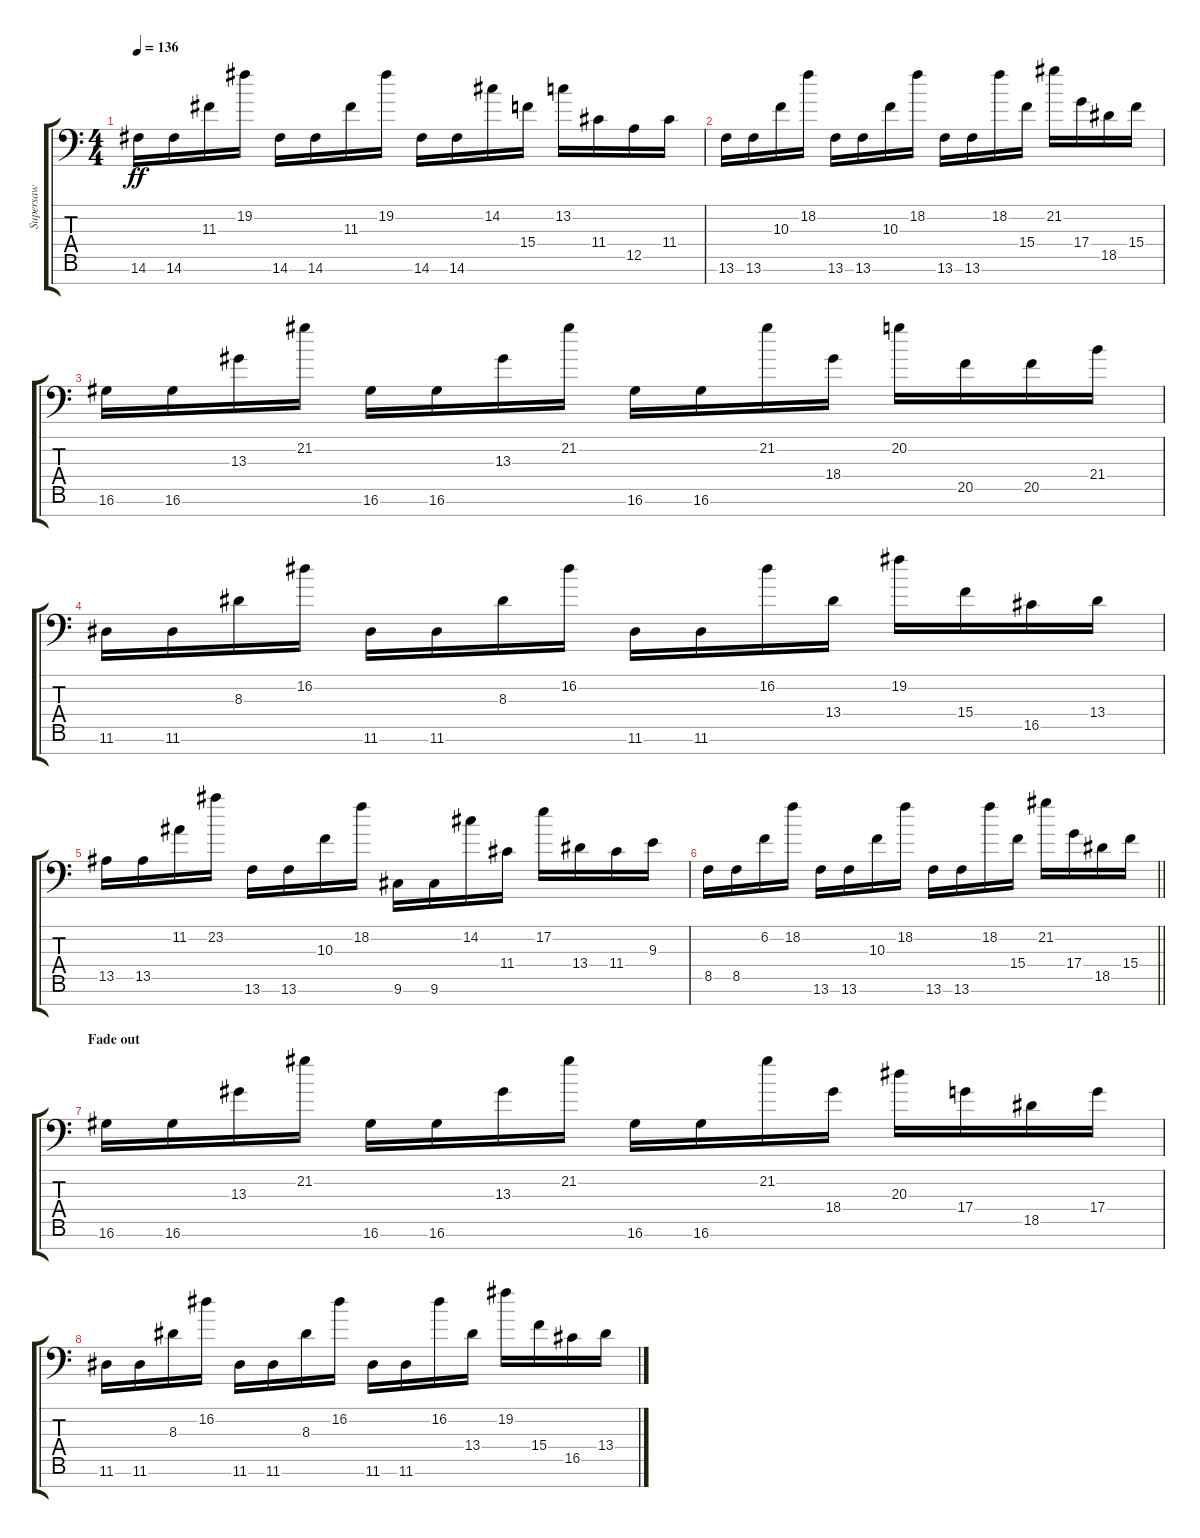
\track ("Supersaw" "Supersaw") {instrument lead2sawtooth}
\staff {score tabs}
\tuning (C8 B3 G3 D3 A2 E2 C-1) {hide}
\ts (4 4)
\tempo 136
\clef f4
\ks c
14.6.16{dy ff} 14.6.16 11.3.16 19.2.16 14.6.16 14.6.16 11.3.16 19.2.16 14.6.16 14.6.16 14.2.16 15.4.16 13.2.16 11.4.16 12.5.16 11.4.16 |
13.6.16 13.6.16 10.3.16 18.2.16 13.6.16 13.6.16 10.3.16 18.2.16 13.6.16 13.6.16 18.2.16 15.4.16 21.2.16 17.4.16 18.5.16 15.4.16 |
16.6.16 16.6.16 13.3.16 21.2.16 16.6.16 16.6.16 13.3.16 21.2.16 16.6.16 16.6.16 21.2.16 18.4.16 20.2.16 20.5.16 20.5.16 21.4.16 |
11.6.16 11.6.16 8.3.16 16.2.16 11.6.16 11.6.16 8.3.16 16.2.16 11.6.16 11.6.16 16.2.16 13.4.16 19.2.16 15.4.16 16.5.16 13.4.16 |
13.5.16 13.5.16 11.2.16 23.2.16 13.6.16 13.6.16 10.3.16 18.2.16 9.6.16 9.6.16 14.2.16 11.4.16 17.2.16 13.4.16 11.4.16 9.3.16 |
\barLineRight lightlight
8.5.16 8.5.16 6.2.16 18.2.16 13.6.16 13.6.16 10.3.16 18.2.16 13.6.16 13.6.16 18.2.16 15.4.16 21.2.16 17.4.16 18.5.16 15.4.16 |
\section ("" "Fade out")
16.6.16 16.6.16 13.3.16 21.2.16 16.6.16 16.6.16 13.3.16 21.2.16 16.6.16 16.6.16 21.2.16 18.4.16 20.3.16 17.4.16 18.5.16 17.4.16 |
11.6.16 11.6.16 8.3.16 16.2.16 11.6.16 11.6.16 8.3.16 16.2.16 11.6.16 11.6.16 16.2.16 13.4.16 19.2.16 15.4.16 16.5.16 13.4.16
